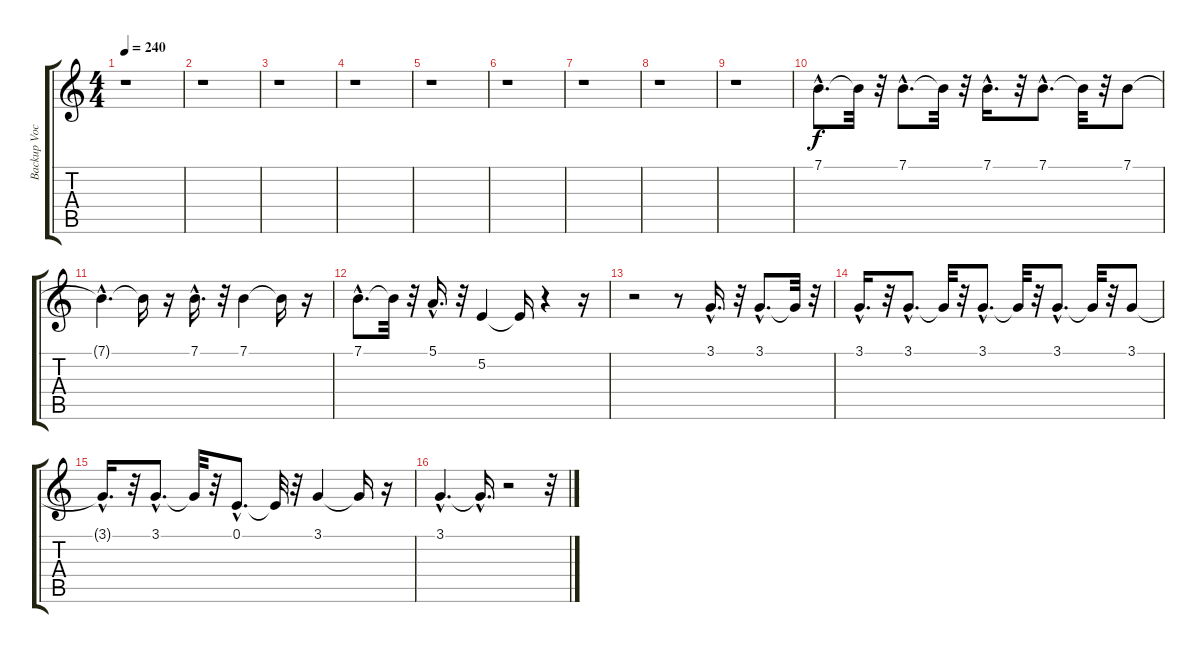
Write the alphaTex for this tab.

\track ("Backup Vocals" "Backup Voc") {instrument sopranosax}
\staff {score tabs}
\tuning (E4 B3 G3 D3 A2 E2) {hide}
\ts (4 4)
\tempo 240
\clef g2
\ks c
r.1{dy f instrument sopranosax} |
r.1 |
r.1 |
r.1 |
r.1 |
r.1 |
r.1 |
r.1 |
r.1 |
7.1{hac}.8{d} 7.1{t}.32 r.32 7.1{hac}.8{d} 7.1{t}.32 r.32 7.1{hac}.16{d} r.32 7.1{hac}.8{d} 7.1{t}.32 r.32 7.1.8 |
7.1{hac t}.4{d} 7.1{t}.16 r.16 7.1{hac}.16{d} r.32 7.1.4 7.1{t}.16 r.16 |
7.1{hac}.8{d} 7.1{t}.32 r.32 5.1{hac}.16{d} r.32 5.2.4 5.2{t}.16 r.4 r.16 |
r.2 r.8 3.1{hac}.16{d} r.32 3.1{hac}.8{d} 3.1{t}.32 r.32 |
3.1{hac}.16{d} r.32 3.1{hac}.8{d} 3.1{t}.32 r.32 3.1{hac}.8{d} 3.1{t}.32 r.32 3.1{hac}.8{d} 3.1{t}.32 r.32 3.1.8 |
3.1{hac t}.16{d} r.32 3.1{hac}.8{d} 3.1{t}.32 r.32 0.1{hac}.8{d} 0.1{t}.32 r.32 3.1.4 3.1{t}.16 r.16 |
3.1{hac}.4{d} 3.1{hac t}.16{d} r.2 r.32
